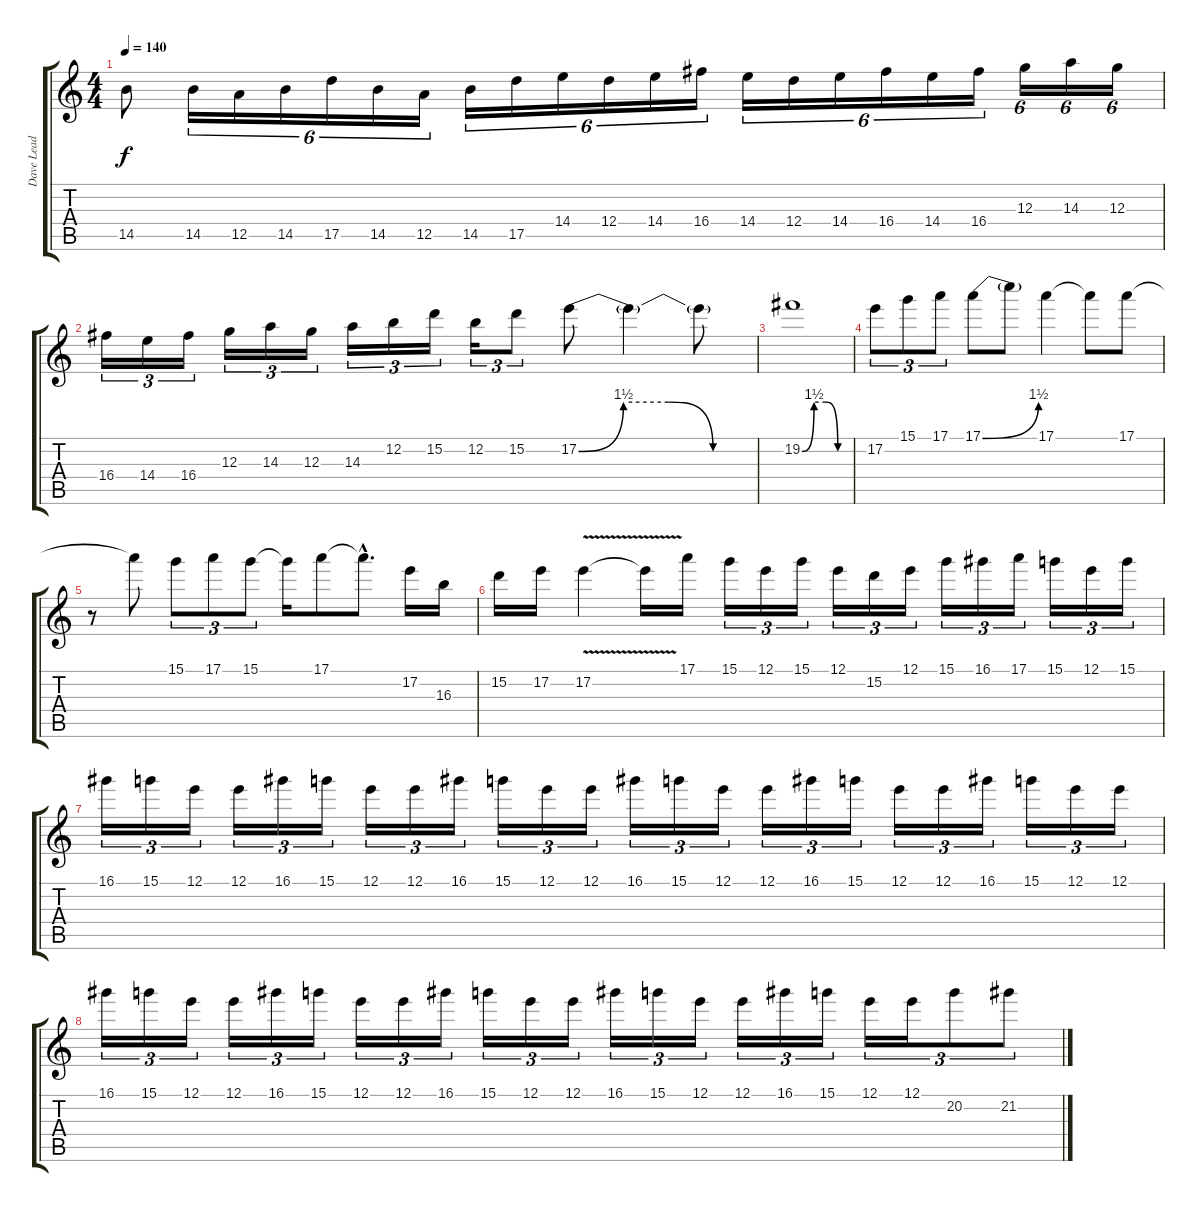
\track ("Dave Lead" "Dave Lead") {instrument distortionguitar}
\staff {score tabs}
\tuning (E4 B3 G3 D3 A2 E2) {hide}
\ts (4 4)
\tempo 140
\clef g2
\ks c
14.5{t}.8{dy f} 14.5.16{tu (6 4)} 12.5.16{tu (6 4)} 14.5.16{tu (6 4)} 17.5.16{tu (6 4)} 14.5.16{tu (6 4)} 12.5.16{tu (6 4)} 14.5.16{tu (6 4)} 17.5.16{tu (6 4)} 14.4.16{tu (6 4)} 12.4.16{tu (6 4)} 14.4.16{tu (6 4)} 16.4.16{tu (6 4)} 14.4.16{tu (6 4)} 12.4.16{tu (6 4)} 14.4.16{tu (6 4)} 16.4.16{tu (6 4)} 14.4.16{tu (6 4)} 16.4.16{tu (6 4)} 12.3.16{tu (6 4)} 14.3.16{tu (6 4)} 12.3.16{tu (6 4)} |
16.4.16{tu (3 2)} 14.4.16{tu (3 2)} 16.4.16{tu (3 2)} 12.3.16{tu (3 2)} 14.3.16{tu (3 2)} 12.3.16{tu (3 2)} 14.3.16{tu (3 2)} 12.2.16{tu (3 2)} 15.2.16{tu (3 2)} 12.2.16{tu (3 2)} 15.2.8{tu (3 2)} 17.2{be (custom 0 0 15 6 30 6 45 0 60 0)}.8 17.2{t}.4 17.2{t}.8 |
19.2{be (custom 0 0 15 6 30 6 45 0 60 0)}.1 |
17.2.8{tu (3 2)} 15.1.8{tu (3 2)} 17.1.8{tu (3 2)} 17.1{be (bend 0 0 60 6)}.8 17.1{t}.8 17.1.4 17.1{t}.8 17.1.8 |
r.8 17.1{t}.8 15.1.8{tu (3 2)} 17.1.8{tu (3 2)} 15.1.8{tu (3 2)} 15.1{t}.16 17.1.8 17.1{hac t}.8{d} 17.2.16 16.3.16 |
15.2.16 17.2.16 17.2{v}.4 17.2{t}.16 17.1.16 15.1.16{tu (3 2)} 12.1.16{tu (3 2)} 15.1.16{tu (3 2)} 12.1.16{tu (3 2)} 15.2.16{tu (3 2)} 12.1.16{tu (3 2)} 15.1.16{tu (3 2)} 16.1.16{tu (3 2)} 17.1.16{tu (3 2)} 15.1.16{tu (3 2)} 12.1.16{tu (3 2)} 15.1.16{tu (3 2)} |
16.1.16{tu (3 2)} 15.1.16{tu (3 2)} 12.1.16{tu (3 2)} 12.1.16{tu (3 2)} 16.1.16{tu (3 2)} 15.1.16{tu (3 2)} 12.1.16{tu (3 2)} 12.1.16{tu (3 2)} 16.1.16{tu (3 2)} 15.1.16{tu (3 2)} 12.1.16{tu (3 2)} 12.1.16{tu (3 2)} 16.1.16{tu (3 2)} 15.1.16{tu (3 2)} 12.1.16{tu (3 2)} 12.1.16{tu (3 2)} 16.1.16{tu (3 2)} 15.1.16{tu (3 2)} 12.1.16{tu (3 2)} 12.1.16{tu (3 2)} 16.1.16{tu (3 2)} 15.1.16{tu (3 2)} 12.1.16{tu (3 2)} 12.1.16{tu (3 2)} |
16.1.16{tu (3 2)} 15.1.16{tu (3 2)} 12.1.16{tu (3 2)} 12.1.16{tu (3 2)} 16.1.16{tu (3 2)} 15.1.16{tu (3 2)} 12.1.16{tu (3 2)} 12.1.16{tu (3 2)} 16.1.16{tu (3 2)} 15.1.16{tu (3 2)} 12.1.16{tu (3 2)} 12.1.16{tu (3 2)} 16.1.16{tu (3 2)} 15.1.16{tu (3 2)} 12.1.16{tu (3 2)} 12.1.16{tu (3 2)} 16.1.16{tu (3 2)} 15.1.16{tu (3 2)} 12.1.16{tu (3 2)} 12.1.16{tu (3 2)} 20.2.8{tu (3 2)} 21.2.8{tu (3 2)}
